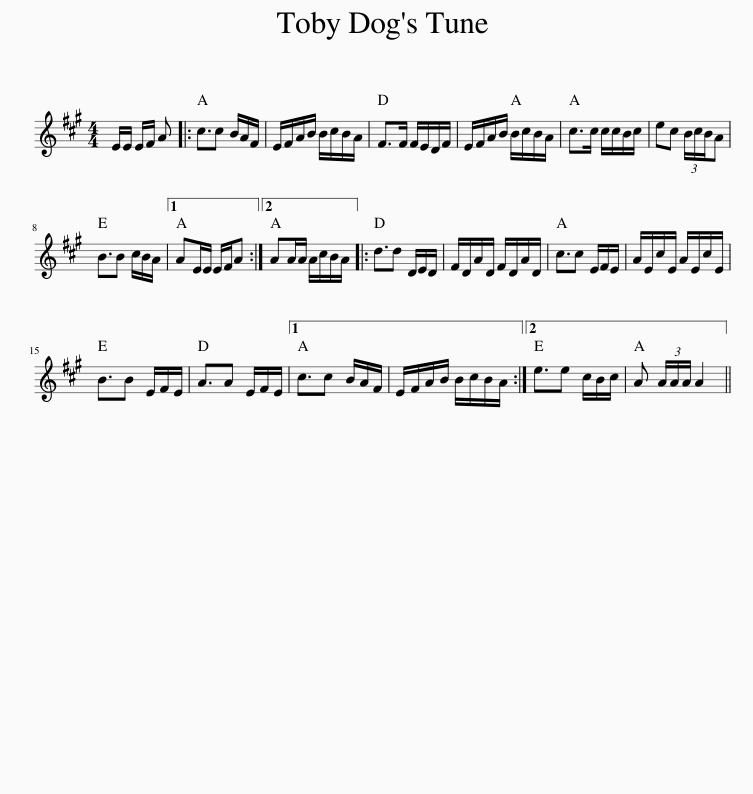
X:1
L:1/8
M:4/4
I:linebreak $
K:A
V:1 treble
V:1
 E/E/ E/F/ A |: c3/2c B/A/F/ | E/F/A/B/ B/c/B/A/ | F>F F/E/D/F/ | E/F/A/B/ B/c/B/A/ | %5
 c>c c/c/B/c/ | ec (3B/c/B/A |$ B3/2B c/B/A/ |1 AE/E/ E/F/A :|2 AA/A/ A/c/B/A/ |: %10
 d3/2d D/E/D/ | F/D/A/D/ F/D/A/D/ | c3/2c E/F/E/ | A/E/c/E/ A/E/c/E/ |$ B3/2B E/F/E/ | %15
 A3/2A E/F/E/ |1 c3/2c B/A/F/ | E/F/A/B/ B/c/B/A/ :|2 e3/2e c/B/c/ | A (3A/A/A/ A2 || %20
